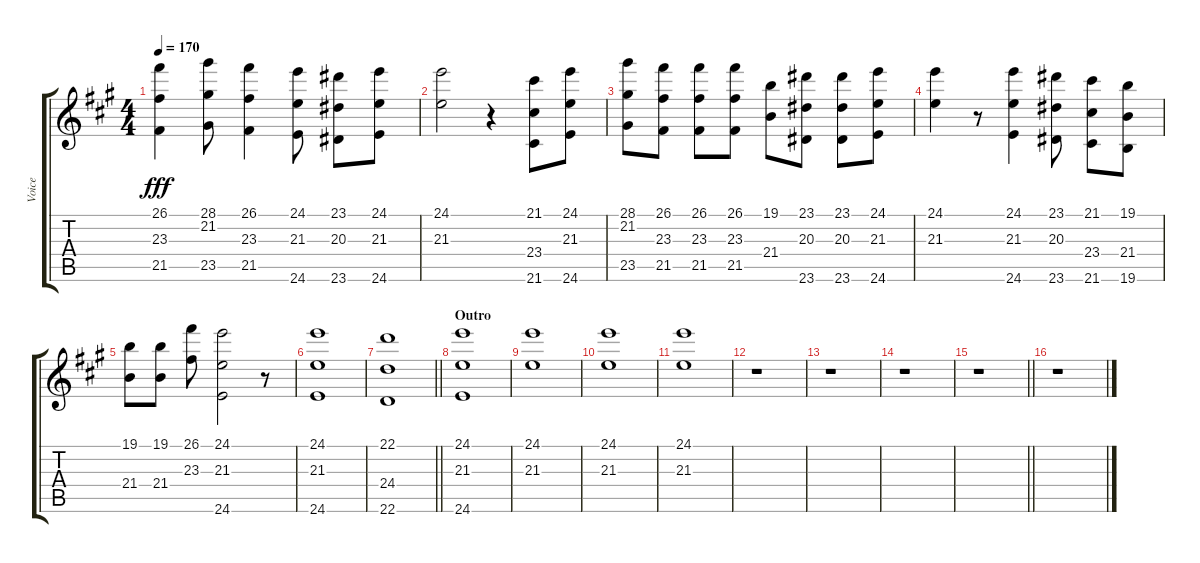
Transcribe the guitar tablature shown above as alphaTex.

\track ("Voice" "Voice") {instrument brasssection}
\staff {score tabs}
\tuning (E4 B3 G3 D3 A2 E2) {hide}
\ts (4 4)
\tempo 170
\clef g2
\ks a
(26.1 23.3 21.5).4{dy fff} (28.1 21.2 23.5).8 (26.1 23.3 21.5).4 (24.1 21.3 24.6).8 (23.1 20.3 23.6).8 (24.1 21.3 24.6).8 |
(24.1 21.3).2 r.4 (21.1 23.4 21.6).8 (24.1 21.3 24.6).8 |
(28.1 21.2 23.5).8 (26.1 23.3 21.5).8 (26.1 23.3 21.5).8 (26.1 23.3 21.5).8 (19.1 21.4).8 (23.1 20.3 23.6).8 (23.1 20.3 23.6).8 (24.1 21.3 24.6).8 |
(24.1 21.3).4 r.8 (24.1 21.3 24.6).4 (23.1 20.3 23.6).8 (21.1 23.4 21.6).8 (19.1 21.4 19.6).8 |
(19.1 21.4).8 (19.1 21.4).8 (26.1 23.3).8 (24.1 21.3 24.6).2 r.8 |
(24.1 21.3 24.6).1 |
\barLineRight lightlight
(22.1 24.4 22.6).1 |
\section ("" "Outro")
(24.1 21.3 24.6).1 |
(24.1 21.3).1 |
(24.1 21.3).1 |
(24.1 21.3).1 |
r.1 |
r.1 |
r.1 |
\barLineRight lightlight
r.1 |
r.1
